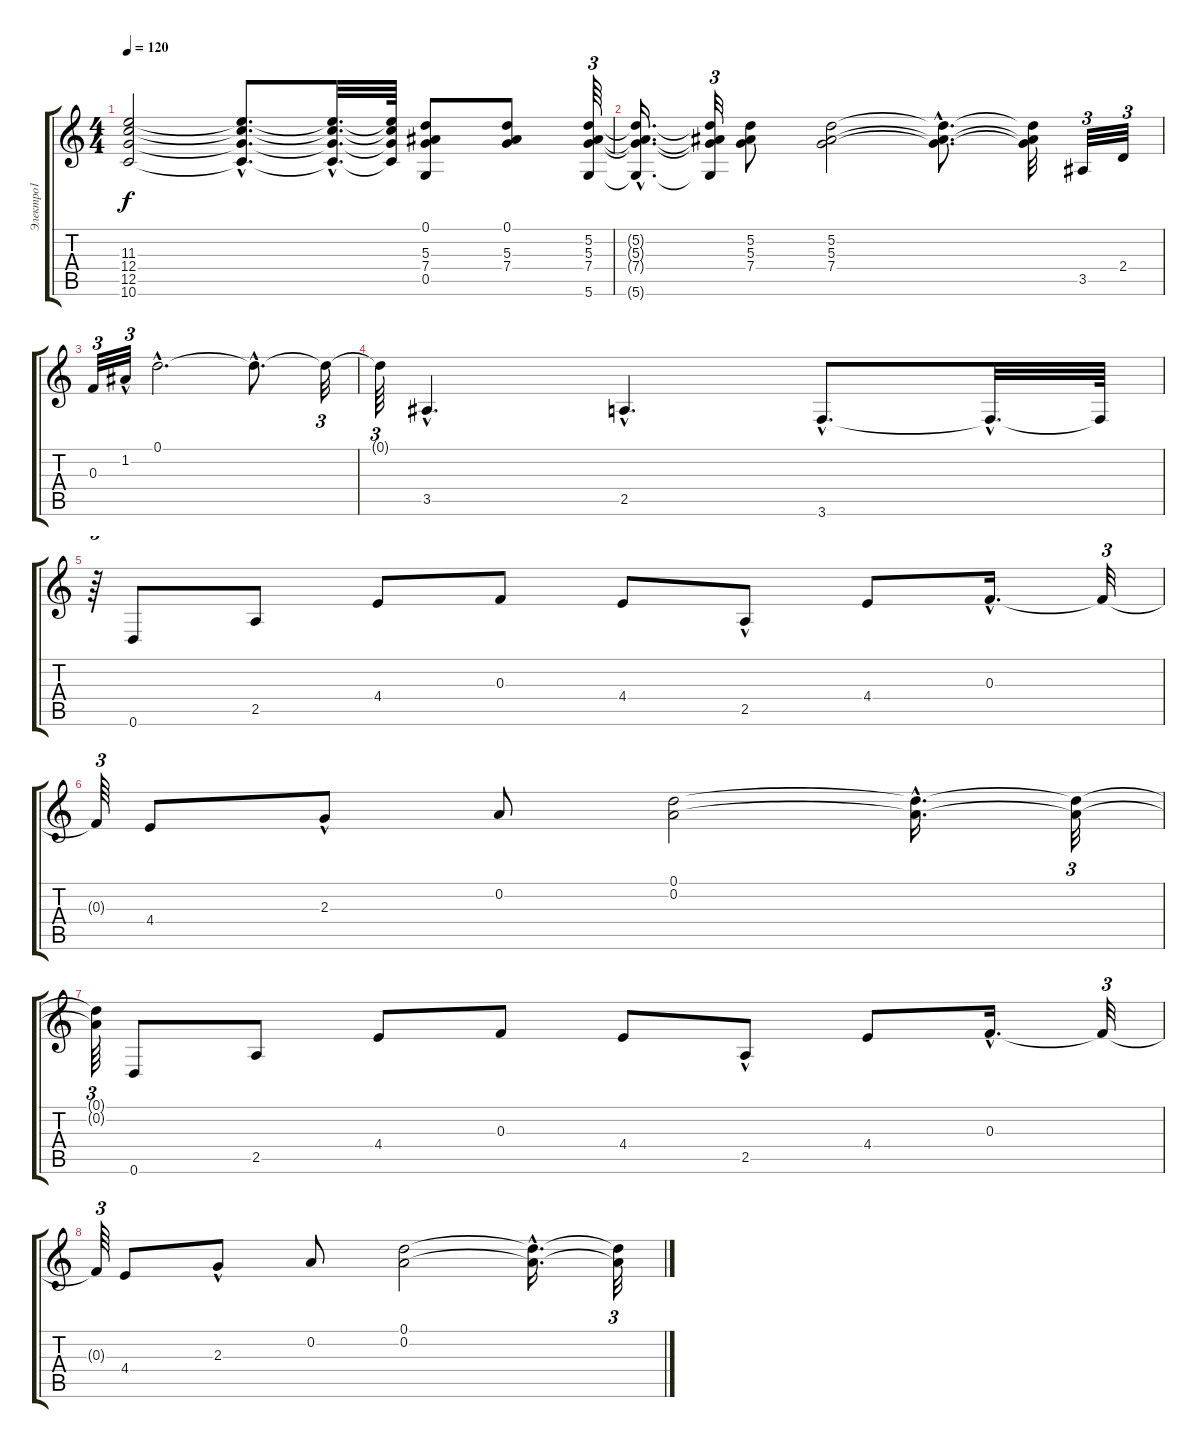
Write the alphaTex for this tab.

\track ("Электро1" "Электро1") {instrument electricguitarclean}
\staff {score tabs}
\tuning (D4 A3 F3 C3 G2 D2) {hide}
\ts (4 4)
\tempo 120
\clef g2
\ks c
(11.3{t} 12.4{t} 12.5{t} 10.6{t}).2{dy f} (11.3{hac t} 12.4{hac t} 12.5{hac t} 10.6{hac t}).8{d} (11.3{hac t} 12.4{hac t} 12.5{hac t} 10.6{hac t}).32{d} (11.3{t} 12.4{t} 12.5{t} 10.6{t}).64 (0.1 5.3 7.4 0.5).8 (0.1 5.3 7.4).8 (5.2 5.3 7.4 5.6).64{tu (3 2)} |
(5.2{hac t} 5.3{hac t} 7.4{hac t} 5.6{hac t}).16{d} (5.2{t} 5.3{t} 7.4{t} 5.6{t}).32{tu (3 2)} (5.2 5.3 7.4).8 (5.2 5.3 7.4).2 (5.2{hac t} 5.3{hac t} 7.4{hac t}).8{d} (5.2{t} 5.3{t} 7.4{t}).32 3.5.32{tu (3 2)} 2.4.32{tu (3 2)} |
0.3.32{tu (3 2)} 1.2{hac}.32{tu (3 2)} 0.1{hac}.2{d} 0.1{hac t}.8{d} 0.1{t}.32{tu (3 2)} |
0.1{t}.64{tu (3 2)} 3.5{hac}.4{d} 2.5{hac}.4{d} 3.6{hac}.8{d} 3.6{hac t}.32{d} 3.6{t}.64 |
r.64{tu (3 2)} 0.6.8 2.5.8 4.4.8 0.3.8 4.4.8 2.5{hac}.8 4.4.8 0.3{hac}.16{d} 0.3{t}.32{tu (3 2)} |
0.3{t}.64{tu (3 2)} 4.4.8 2.3{hac}.8 0.2.8 (0.1 0.2).2 (0.1{hac t} 0.2{hac t}).16{d} (0.1{t} 0.2{t}).32{tu (3 2)} |
(0.1{t} 0.2{t}).64{tu (3 2)} 0.6.8 2.5.8 4.4.8 0.3.8 4.4.8 2.5{hac}.8 4.4.8 0.3{hac}.16{d} 0.3{t}.32{tu (3 2)} |
0.3{t}.64{tu (3 2)} 4.4.8 2.3{hac}.8 0.2.8 (0.1 0.2).2 (0.1{hac t} 0.2{hac t}).16{d} (0.1{t} 0.2{t}).32{tu (3 2)}
